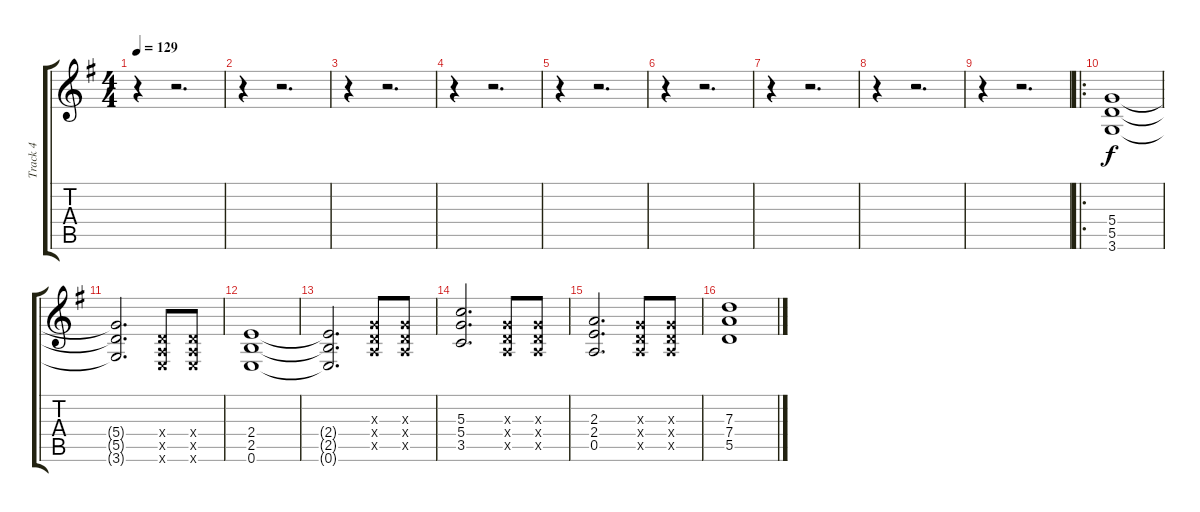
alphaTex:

\track ("Track 4" "Track 4") {instrument distortionguitar}
\staff {score tabs}
\tuning (E4 B3 G3 D3 A2 E2) {hide}
\ts (4 4)
\tempo 129
\clef g2
\ks g
r.4{dy f} r.2{d} |
r.4 r.2{d} |
r.4 r.2{d} |
r.4 r.2{d} |
r.4 r.2{d} |
r.4 r.2{d} |
r.4 r.2{d} |
r.4 r.2{d} |
r.4 r.2{d} |
\ro
(5.4 5.5 3.6).1 |
(5.4{t} 5.5{t} 3.6{t}).2{d} (0.4{x} 0.5{x} 0.6{x}).8 (0.4{x} 0.5{x} 0.6{x}).8 |
(2.4 2.5 0.6).1 |
(2.4{t} 2.5{t} 0.6{t}).2{d} (0.3{x} 0.4{x} 0.5{x}).8 (0.3{x} 0.4{x} 0.5{x}).8 |
(5.3 5.4 3.5).2{d} (0.3{x} 0.4{x} 0.5{x}).8 (0.3{x} 0.4{x} 0.5{x}).8 |
(2.3 2.4 0.5).2{d} (0.3{x} 0.4{x} 0.5{x}).8 (0.3{x} 0.4{x} 0.5{x}).8 |
(7.3 7.4 5.5).1
